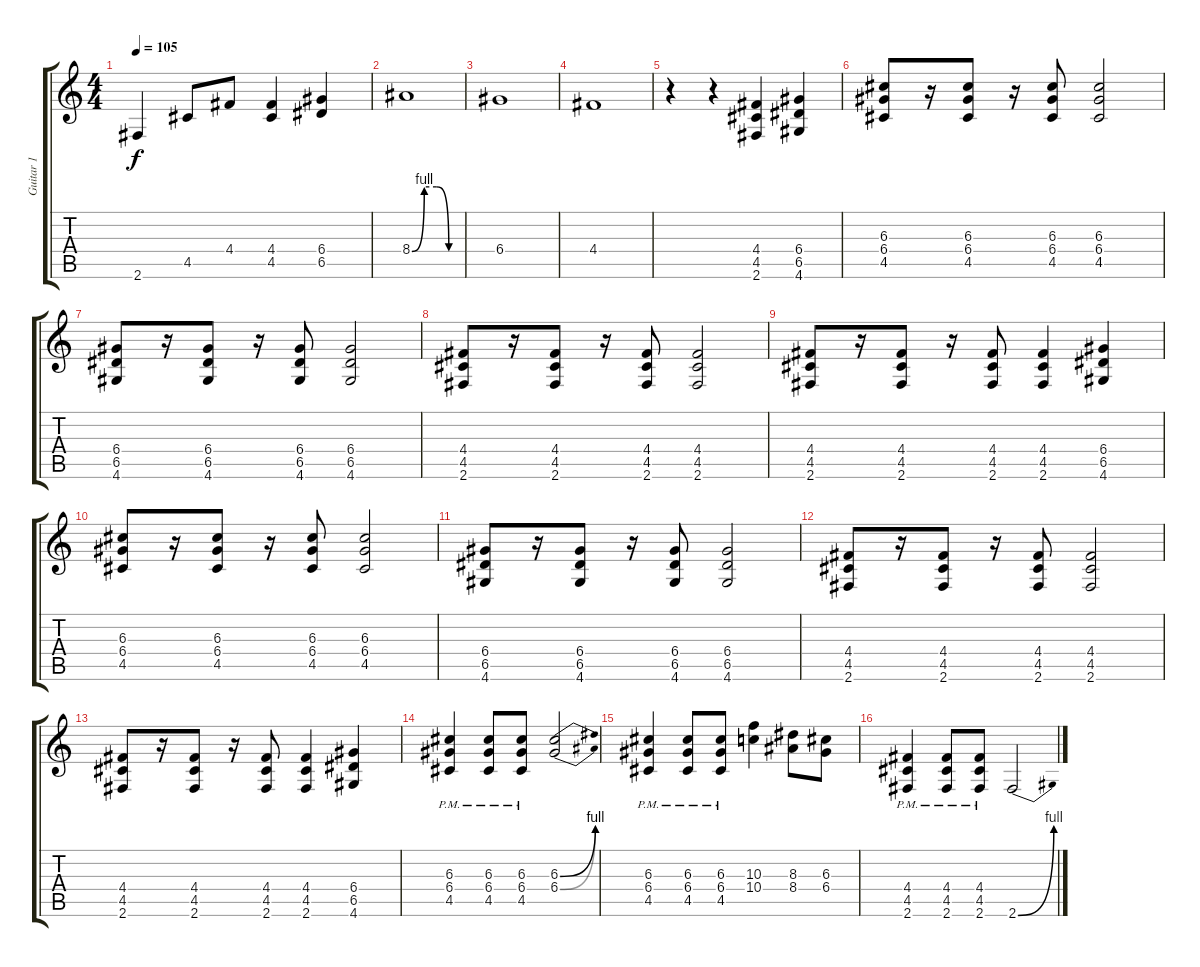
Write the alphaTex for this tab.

\track ("Guitar 1" "Guitar 1") {instrument distortionguitar}
\staff {score tabs}
\tuning (E4 B3 G3 D3 A2 E2) {hide}
\ts (4 4)
\tempo 105
\clef g2
\ks c
2.6.4{dy f instrument electricguitarclean} 4.5.8 4.4.8 (4.4 4.5).4{instrument distortionguitar} (6.4 6.5).4{instrument distortionguitar} |
8.4{be (custom 0 0 15 4 30 4 45 0 60 0)}.1 |
6.4.1 |
4.4.1 |
r.4 r.4 (4.4 4.5 2.6).4 (6.4 6.5 4.6).4 |
(6.3 6.4 4.5).8 r.16 (6.3 6.4 4.5).8 r.16 (6.3 6.4 4.5).8 (6.3 6.4 4.5).2 |
(6.4 6.5 4.6).8 r.16 (6.4 6.5 4.6).8 r.16 (6.4 6.5 4.6).8 (6.4 6.5 4.6).2 |
(4.4 4.5 2.6).8 r.16 (4.4 4.5 2.6).8 r.16 (4.4 4.5 2.6).8 (4.4 4.5 2.6).2 |
(4.4 4.5 2.6).8 r.16 (4.4 4.5 2.6).8 r.16 (4.4 4.5 2.6).8 (4.4 4.5 2.6).4 (6.4 6.5 4.6).4 |
(6.3 6.4 4.5).8 r.16 (6.3 6.4 4.5).8 r.16 (6.3 6.4 4.5).8 (6.3 6.4 4.5).2 |
(6.4 6.5 4.6).8 r.16 (6.4 6.5 4.6).8 r.16 (6.4 6.5 4.6).8 (6.4 6.5 4.6).2 |
(4.4 4.5 2.6).8 r.16 (4.4 4.5 2.6).8 r.16 (4.4 4.5 2.6).8 (4.4 4.5 2.6).2 |
(4.4 4.5 2.6).8 r.16 (4.4 4.5 2.6).8 r.16 (4.4 4.5 2.6).8 (4.4 4.5 2.6).4 (6.4 6.5 4.6).4 |
(6.3{pm} 6.4{pm} 4.5{pm}).4 (6.3{pm} 6.4{pm} 4.5{pm}).8 (6.3{pm} 6.4{pm} 4.5{pm}).8 (6.3{be (bend 0 0 60 4)} 6.4{be (bend 0 0 60 4)}).2 |
(6.3{pm} 6.4{pm} 4.5{pm}).4 (6.3{pm} 6.4{pm} 4.5{pm}).8 (6.3{pm} 6.4{pm} 4.5{pm}).8 (10.3 10.4).4 (8.3 8.4).8 (6.3 6.4).8 |
(4.4{pm} 4.5{pm} 2.6{pm}).4 (4.4{pm} 4.5{pm} 2.6{pm}).8 (4.4{pm} 4.5{pm} 2.6{pm}).8 2.6{be (bend 0 0 60 4)}.2
